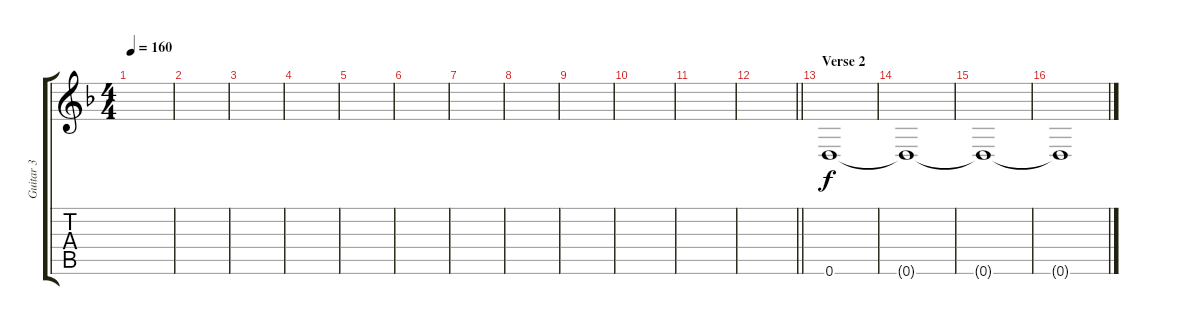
\track ("Guitar 3" "Guitar 3") {instrument distortionguitar}
\staff {score tabs}
\tuning (E4 B3 G3 D3 A2 D2) {hide}
\ts (4 4)
\tempo 160
\clef g2
\ks dminor
|
|
|
|
|
|
|
|
|
|
|
\barLineRight lightlight
|
\section ("" "Verse 2")
0.6.1 |
0.6{t}.1 |
0.6{t}.1 |
0.6{t}.1
